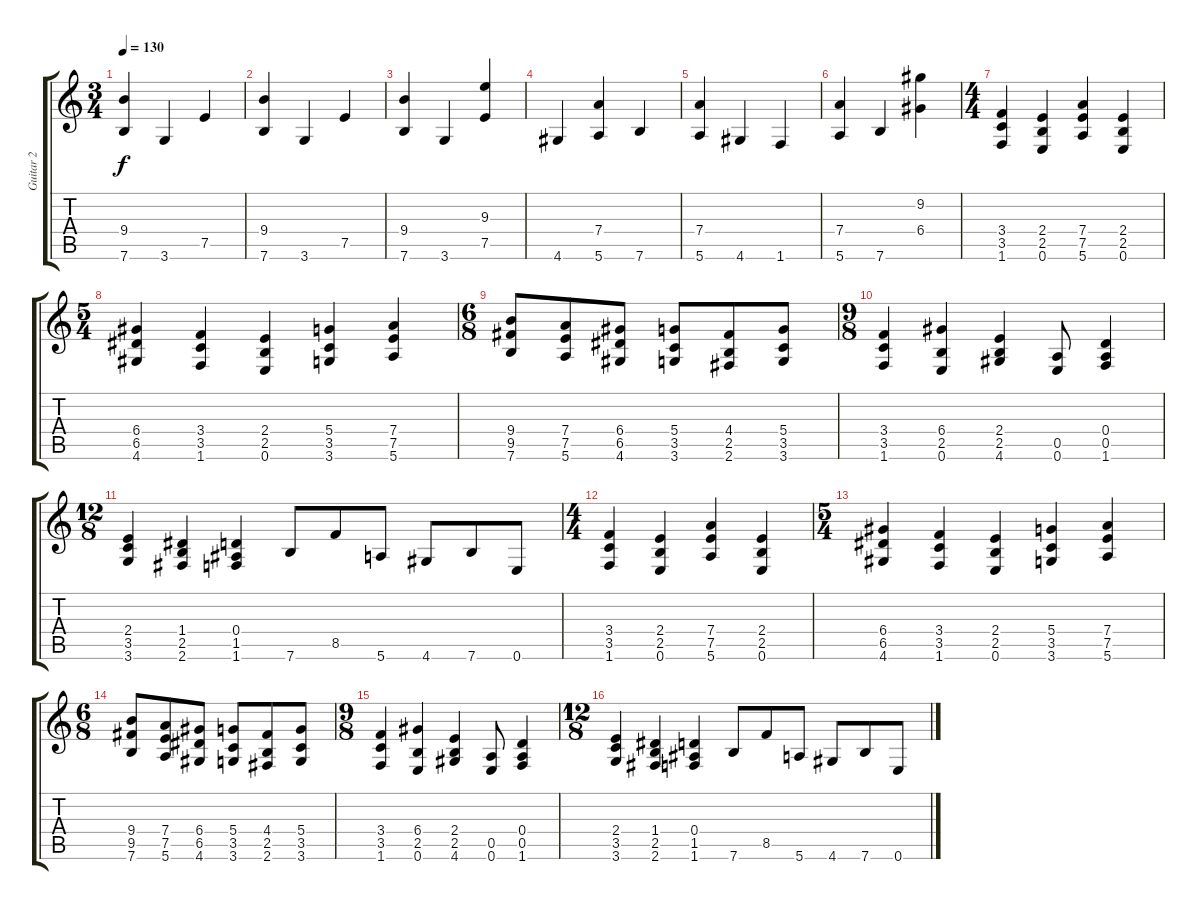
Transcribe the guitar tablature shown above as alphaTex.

\track ("Guitar 2" "Guitar 2") {instrument distortionguitar}
\staff {score tabs}
\tuning (E4 B3 G3 D3 A2 E2) {hide}
\ts (3 4)
\tempo 130
\clef g2
\ks c
(9.4 7.6).4{dy f instrument distortionguitar} 3.6.4 7.5.4 |
(9.4 7.6).4 3.6.4 7.5.4 |
(9.4 7.6).4 3.6.4 (9.3 7.5).4 |
4.6.4 (7.4 5.6).4 7.6.4 |
(7.4 5.6).4 4.6.4 1.6.4 |
(7.4 5.6).4 7.6.4 (9.2 6.4).4 |
\ts (4 4)
(3.4 3.5 1.6).4 (2.4 2.5 0.6).4 (7.4 7.5 5.6).4 (2.4 2.5 0.6).4 |
\ts (5 4)
(6.4 6.5 4.6).4 (3.4 3.5 1.6).4 (2.4 2.5 0.6).4 (5.4 3.5 3.6).4 (7.4 7.5 5.6).4 |
\ts (6 8)
(9.4 9.5 7.6).8 (7.4 7.5 5.6).8 (6.4 6.5 4.6).8 (5.4 3.5 3.6).8 (4.4 2.5 2.6).8 (5.4 3.5 3.6).8 |
\ts (9 8)
(3.4 3.5 1.6).4 (6.4 2.5 0.6).4 (2.4 2.5 4.6).4 (0.5 0.6).8 (0.4 0.5 1.6).4 |
\ts (12 8)
(2.4 3.5 3.6).4 (1.4 2.5 2.6).4 (0.4 1.5 1.6).4 7.6.8 8.5.8 5.6.8 4.6.8 7.6.8 0.6.8 |
\ts (4 4)
(3.4 3.5 1.6).4 (2.4 2.5 0.6).4 (7.4 7.5 5.6).4 (2.4 2.5 0.6).4 |
\ts (5 4)
(6.4 6.5 4.6).4 (3.4 3.5 1.6).4 (2.4 2.5 0.6).4 (5.4 3.5 3.6).4 (7.4 7.5 5.6).4 |
\ts (6 8)
(9.4 9.5 7.6).8 (7.4 7.5 5.6).8 (6.4 6.5 4.6).8 (5.4 3.5 3.6).8 (4.4 2.5 2.6).8 (5.4 3.5 3.6).8 |
\ts (9 8)
(3.4 3.5 1.6).4 (6.4 2.5 0.6).4 (2.4 2.5 4.6).4 (0.5 0.6).8 (0.4 0.5 1.6).4 |
\ts (12 8)
(2.4 3.5 3.6).4 (1.4 2.5 2.6).4 (0.4 1.5 1.6).4 7.6.8 8.5.8 5.6.8 4.6.8 7.6.8 0.6.8
